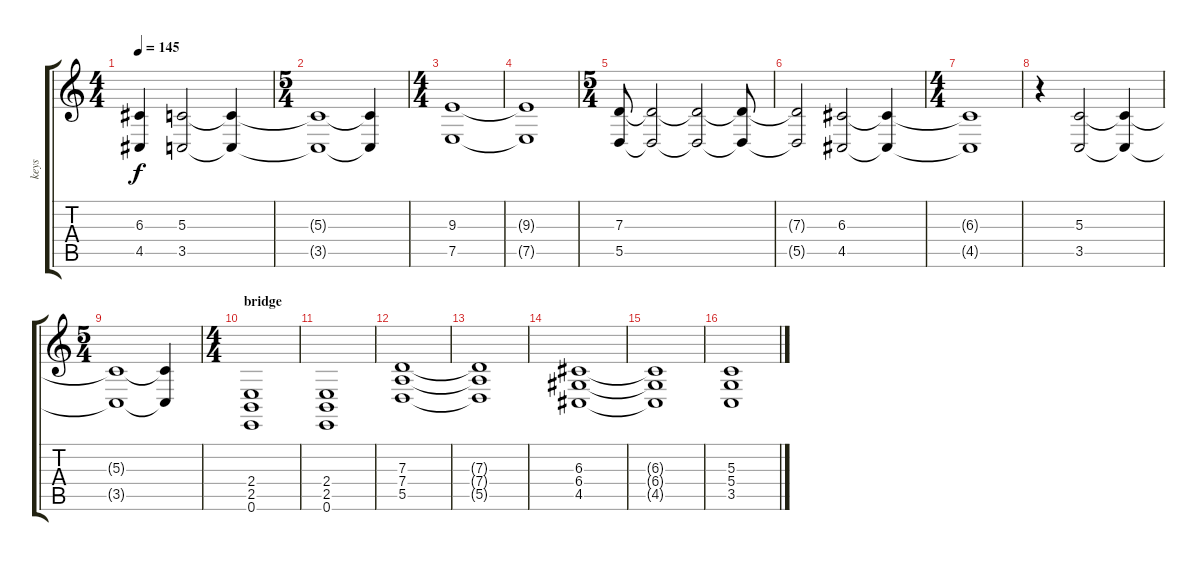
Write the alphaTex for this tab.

\track ("keys" "keys") {instrument lead1square}
\staff {score tabs}
\tuning (E4 B3 G3 D3 A2 E2) {hide}
\ts (4 4)
\tempo 145
\clef g2
\ks c
(6.3{t} 4.5{t}).4{dy f} (5.3 3.5).2 (5.3{t} 3.5{t}).4 |
\ts (5 4)
(5.3{t} 3.5{t}).1 (5.3{t} 3.5{t}).4 |
\ts (4 4)
(9.3 7.5).1 |
(9.3{t} 7.5{t}).1 |
\ts (5 4)
(7.3 5.5).8 (7.3{t} 5.5{t}).2 (7.3{t} 5.5{t}).2 (7.3{t} 5.5{t}).8 |
(7.3{t} 5.5{t}).2 (6.3 4.5).2 (6.3{t} 4.5{t}).4 |
\ts (4 4)
(6.3{t} 4.5{t}).1 |
r.4 (5.3 3.5).2 (5.3{t} 3.5{t}).4 |
\ts (5 4)
(5.3{t} 3.5{t}).1 (5.3{t} 3.5{t}).4 |
\ts (4 4)
\section ("" "bridge")
(2.4 2.5 0.6).1 |
(2.4 2.5 0.6).1 |
(7.3 7.4 5.5).1 |
(7.3{t} 7.4{t} 5.5{t}).1 |
(6.3 6.4 4.5).1 |
(6.3{t} 6.4{t} 4.5{t}).1 |
(5.3 5.4 3.5).1
